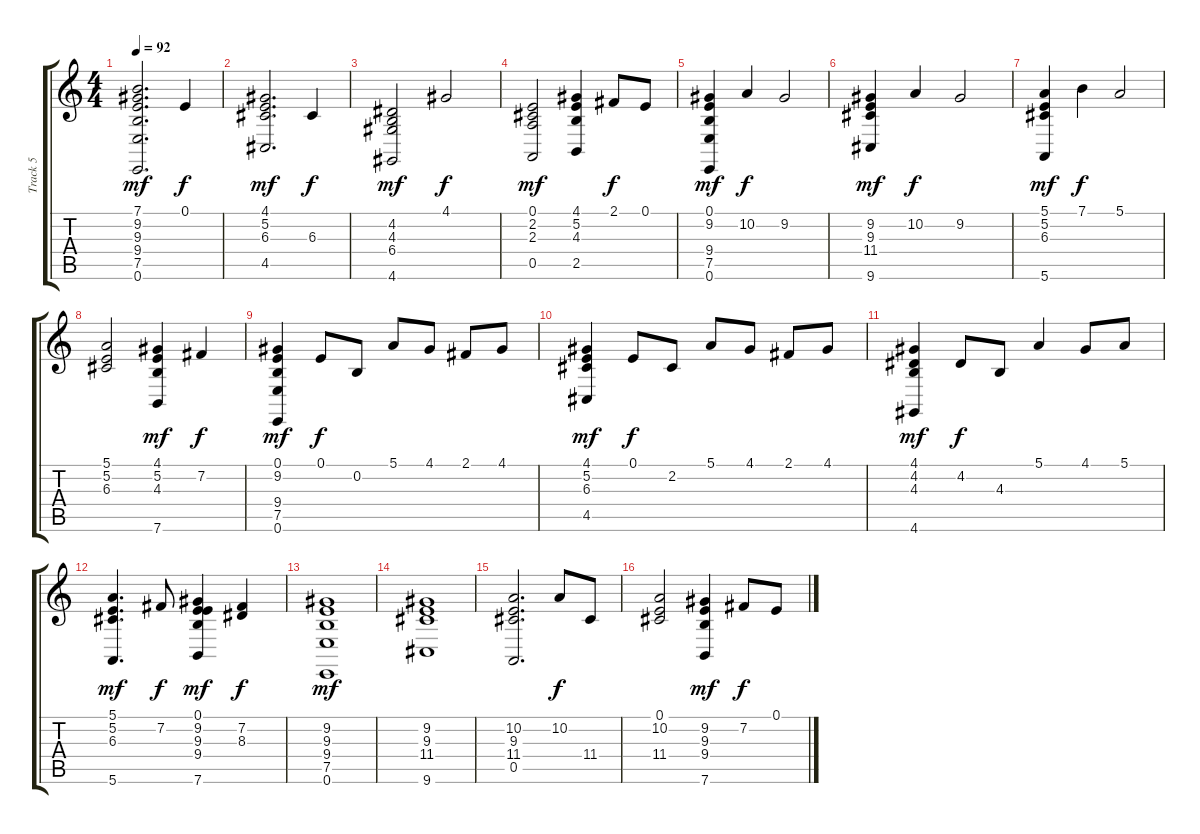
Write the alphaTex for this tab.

\track ("Track 5" "Track 5") {instrument electricgrandpiano}
\staff {score tabs}
\tuning (E4 B3 G3 D3 A2 E2) {hide}
\ts (4 4)
\tempo 92
\clef g2
\ks c
(7.1 9.2 9.3 9.4 7.5 0.6).2{d dy mf} 0.1.4{dy f} |
(4.1 5.2 6.3 4.5).2{d dy mf} 6.3.4{dy f} |
(4.2 4.3 6.4 4.6).2{dy mf} 4.1.2{dy f} |
(0.1 2.2 2.3 0.5).2{dy mf} (4.1 5.2 4.3 2.5).4 2.1.8{dy f} 0.1.8 |
(0.1 9.2 9.4 7.5 0.6).4{dy mf} 10.2.4{dy f} 9.2.2 |
(9.2 9.3 11.4 9.6).4{dy mf} 10.2.4{dy f} 9.2.2 |
(5.1 5.2 6.3 5.6).4{dy mf} 7.1.4{dy f} 5.1.2 |
(5.1 5.2 6.3).2 (4.1 5.2 4.3 7.6).4{dy mf} 7.2.4{dy f} |
(0.1 9.2 9.4 7.5 0.6).4{dy mf} 0.1.8{dy f} 0.2.8 5.1.8 4.1.8 2.1.8 4.1.8 |
(4.1 5.2 6.3 4.5).4{dy mf} 0.1.8{dy f} 2.2.8 5.1.8 4.1.8 2.1.8 4.1.8 |
(4.1 4.2 4.3 4.6).4{dy mf} 4.2.8{dy f} 4.3.8 5.1.4 4.1.8 5.1.8 |
(5.1 5.2 6.3 5.6).4{d dy mf} 7.2.8{dy f} (0.1 9.2 9.3 9.4 7.6).4{dy mf} (7.2 8.3).4{dy f} |
(9.2 9.3 9.4 7.5 0.6).1{dy mf} |
(9.2 9.3 11.4 9.6).1 |
(10.2 9.3 11.4 0.5).2{d} 10.2.8{dy f} 11.4.8 |
(0.1 10.2 11.4).2 (9.2 9.3 9.4 7.6).4{dy mf} 7.2.8{dy f} 0.1.8
